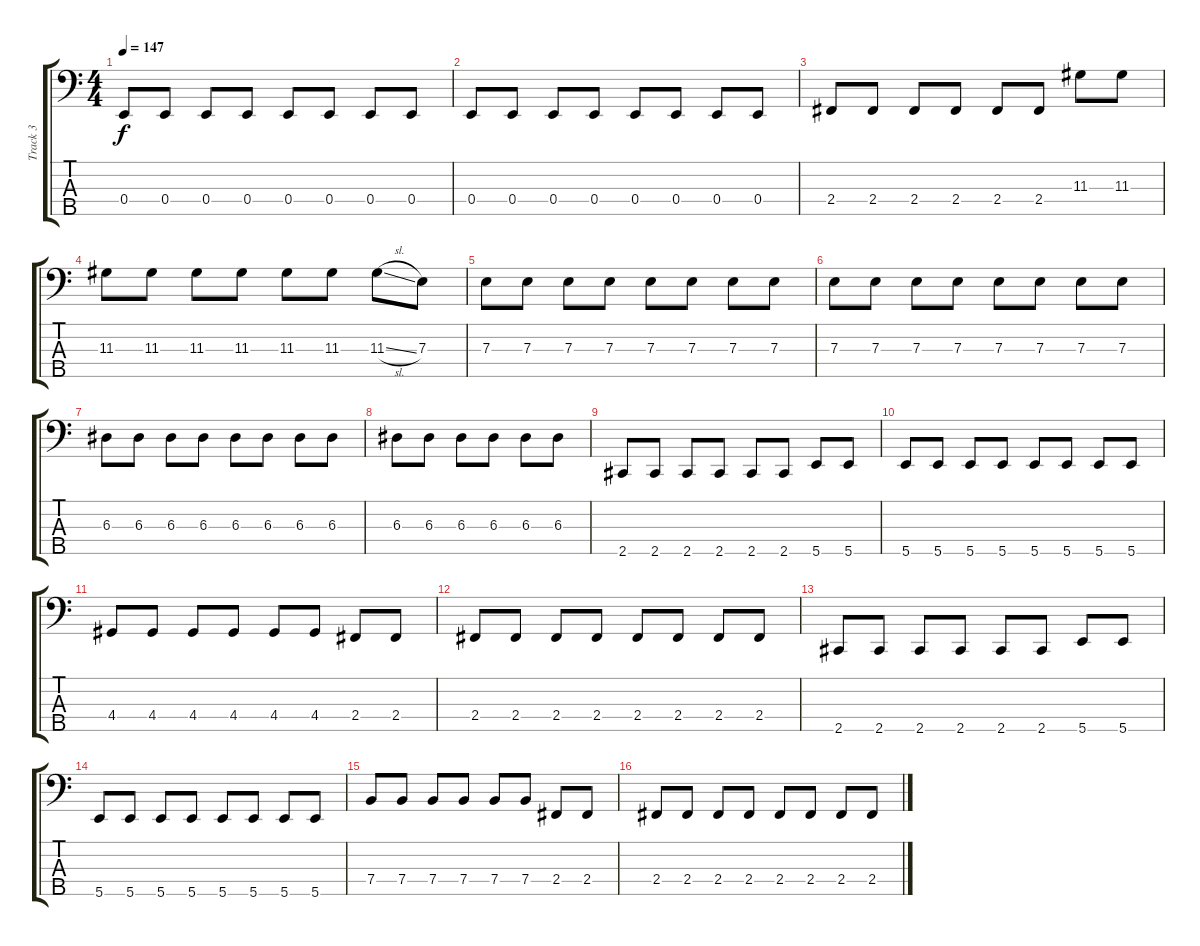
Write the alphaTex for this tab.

\track ("Track 3" "Track 3") {instrument electricbassfinger}
\staff {score tabs}
\tuning (G2 D2 A1 E1 B0) {hide}
\ts (4 4)
\tempo 147
\clef f4
\ks c
0.4.8{dy f} 0.4.8 0.4.8 0.4.8 0.4.8 0.4.8 0.4.8 0.4.8 |
0.4.8 0.4.8 0.4.8 0.4.8 0.4.8 0.4.8 0.4.8 0.4.8 |
2.4.8 2.4.8 2.4.8 2.4.8 2.4.8 2.4.8 11.3.8 11.3.8 |
11.3.8 11.3.8 11.3.8 11.3.8 11.3.8 11.3.8 11.3{sl}.8 7.3.8 |
7.3.8 7.3.8 7.3.8 7.3.8 7.3.8 7.3.8 7.3.8 7.3.8 |
7.3.8 7.3.8 7.3.8 7.3.8 7.3.8 7.3.8 7.3.8 7.3.8 |
6.3.8 6.3.8 6.3.8 6.3.8 6.3.8 6.3.8 6.3.8 6.3.8 |
6.3.8 6.3.8 6.3.8 6.3.8 6.3.8 6.3.8 |
2.5.8 2.5.8 2.5.8 2.5.8 2.5.8 2.5.8 5.5.8 5.5.8 |
5.5.8 5.5.8 5.5.8 5.5.8 5.5.8 5.5.8 5.5.8 5.5.8 |
4.4.8 4.4.8 4.4.8 4.4.8 4.4.8 4.4.8 2.4.8 2.4.8 |
2.4.8 2.4.8 2.4.8 2.4.8 2.4.8 2.4.8 2.4.8 2.4.8 |
2.5.8 2.5.8 2.5.8 2.5.8 2.5.8 2.5.8 5.5.8 5.5.8 |
5.5.8 5.5.8 5.5.8 5.5.8 5.5.8 5.5.8 5.5.8 5.5.8 |
7.4.8 7.4.8 7.4.8 7.4.8 7.4.8 7.4.8 2.4.8 2.4.8 |
2.4.8 2.4.8 2.4.8 2.4.8 2.4.8 2.4.8 2.4.8 2.4.8
